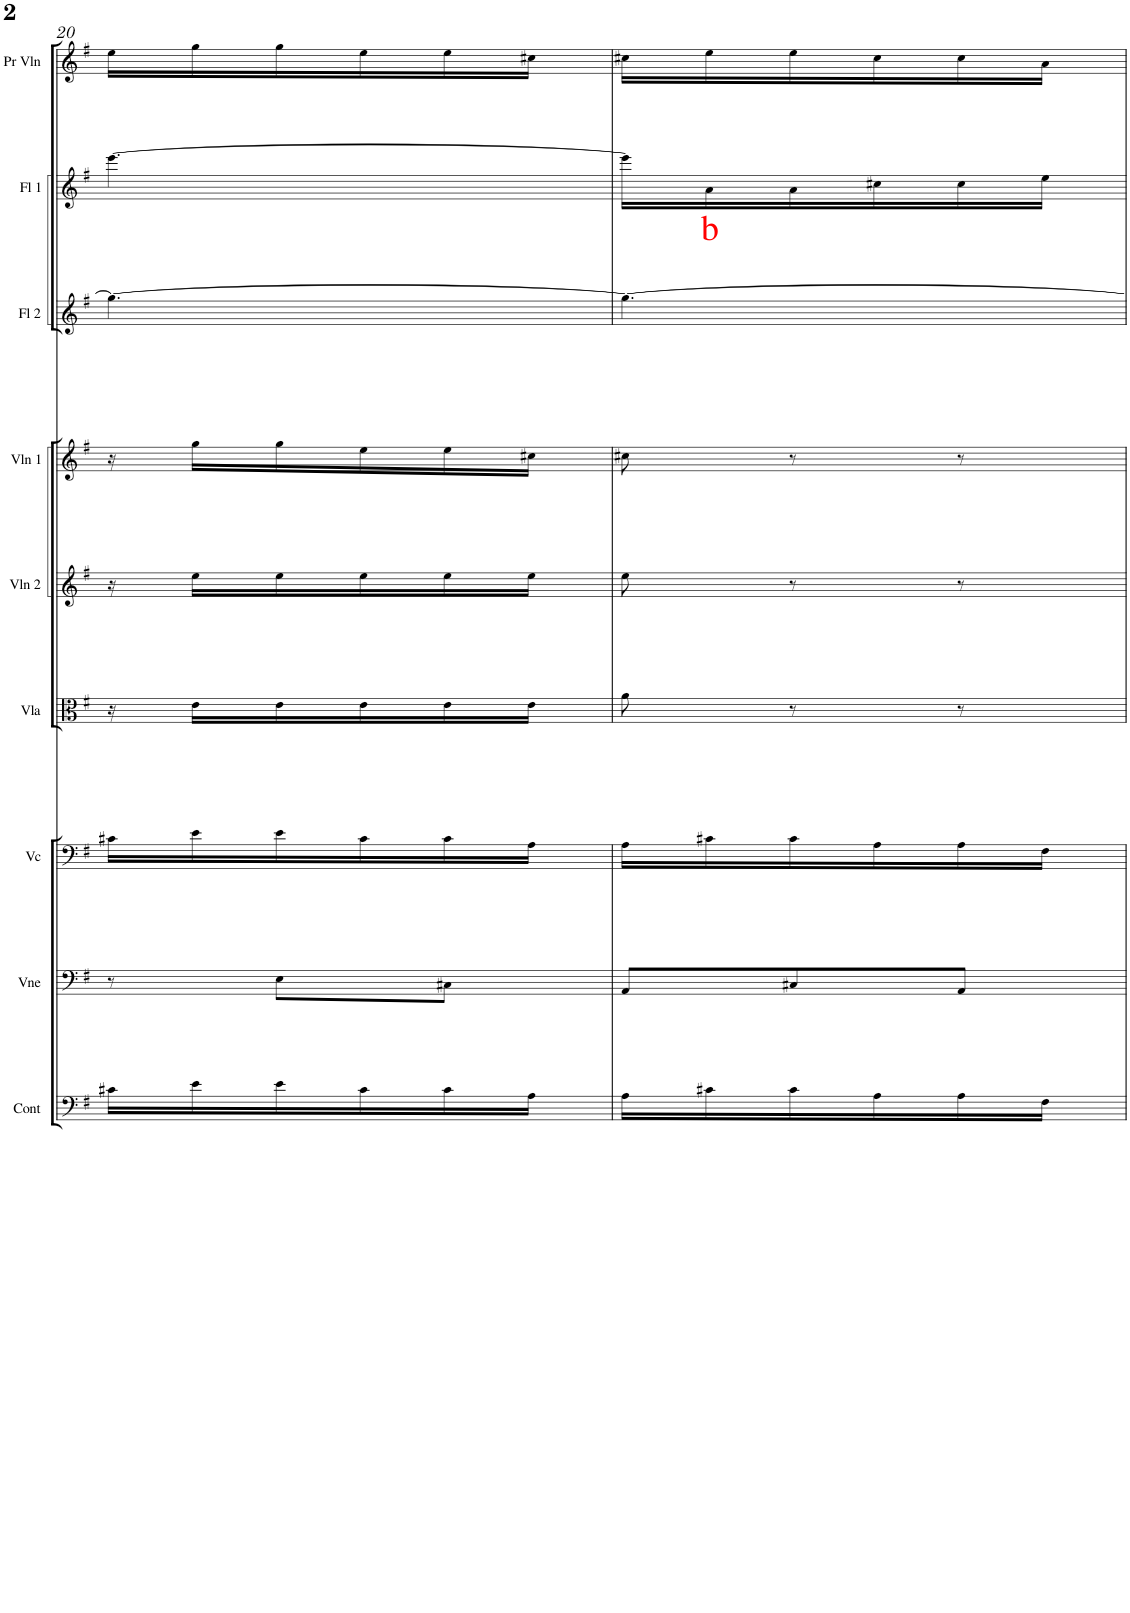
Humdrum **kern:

**kern	**kern	**kern	**kern	**kern	**kern	**kern	**kern	**text	**kern
*part9	*part8	*part7	*part6	*part5	*part4	*part3	*part2	*part2	*part1
*staff9	*staff8	*staff7	*staff6	*staff5	*staff4	*staff3	*staff2	*staff2	*staff1
*I"Continuo	*I"Violone	*I"Violoncello	*I"Viola	*I"Violin 2	*I"Violin 1	*I"Flute 2	*I"Flute 1	*	*I"Principal Violin
*I'Cont	*I'Vne	*I'Vc	*I'Vla	*I'Vln 2	*I'Vln 1	*I'Fl 2	*I'Fl 1	*	*I'Pr Vln
!!LO:PB:g=z
*clefF4	*clefF4	*clefF4	*clefC3	*clefG2	*clefG2	*clefG2	*clefG2	*	*clefG2
*	*Trd7c12	*	*	*	*	*	*	*	*
*k[f#]	*k[f#]	*k[f#]	*k[f#]	*k[f#]	*k[f#]	*k[f#]	*k[f#]	*	*k[f#]
*M3/8	*M3/8	*M3/8	*M3/8	*M3/8	*M3/8	*M3/8	*M3/8	*	*M3/8
=20	=20	=20	=20	=20	=20	=20	=20	=20	=20
16c#X\LL	8r	16c#X\LL	16r	16r	16r	4.gg\_	[4.eee\	.	16ee\LL
16e\	.	16e\	16e\LL	16ee\LL	16gg\LL	.	.	.	16gg\
16e\	8E\L	16e\	16e\	16ee\	16gg\	.	.	.	16gg\
16c#\	.	16c#\	16e\	16ee\	16ee\	.	.	.	16ee\
16c#\	8C#X\J	16c#\	16e\	16ee\	16ee\	.	.	.	16ee\
16A\JJ	.	16A\JJ	16e\JJ	16ee\JJ	16cc#X\JJ	.	.	.	16cc#X\JJ
=21	=21	=21	=21	=21	=21	=21	=21	=21	=21
16A\LL	8AA/L	16A\LL	8a\	8ee\	8cc#X\	4.gg\_	16eee\LL]	.	16cc#X\LL
!	!	!	!	!	!	!	!	!LO:LY:b:color=#FF0000	!
16c#X\	.	16c#X\	.	.	.	.	16a\	b	16ee\
16c#\	8C#X/	16c#\	8r	8r	8r	.	16a\	.	16ee\
16A\	.	16A\	.	.	.	.	16cc#X\	.	16cc#\
16A\	8AA/J	16A\	8r	8r	8r	.	16cc#\	.	16cc#\
16F#\JJ	.	16F#\JJ	.	.	.	.	16ee\JJ	.	16a\JJ
=	=	=	=	=	=	=	=	=	=
*-	*-	*-	*-	*-	*-	*-	*-	*-	*-
